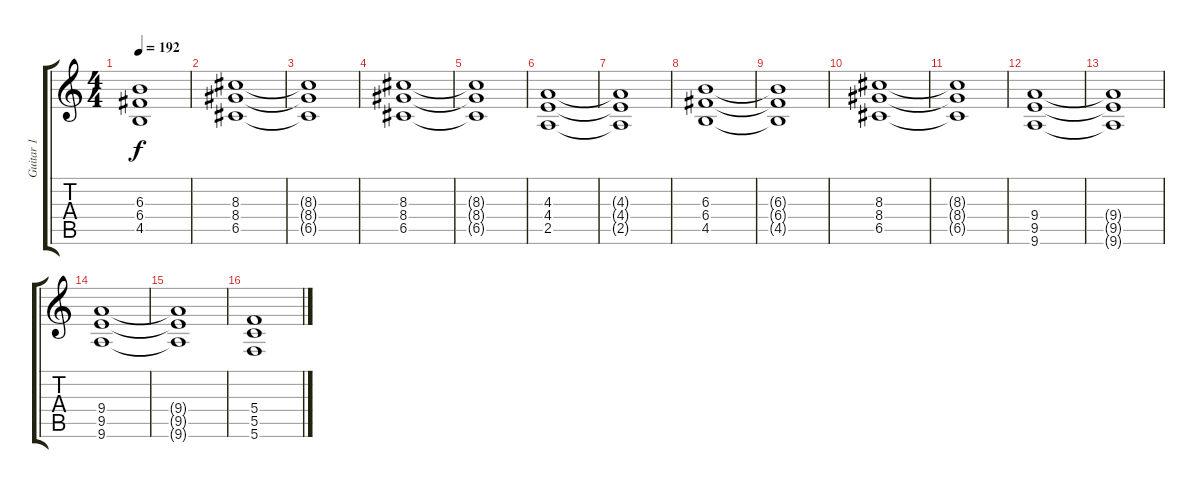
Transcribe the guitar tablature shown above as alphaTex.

\track ("Guitar 1" "Guitar 1") {instrument distortionguitar}
\staff {score tabs}
\tuning (D4 A3 F3 C3 G2 C2) {hide}
\ts (4 4)
\tempo 192
\clef g2
\ks c
(6.3{t} 6.4{t} 4.5{t}).1{dy f} |
(8.3 8.4 6.5).1 |
(8.3{t} 8.4{t} 6.5{t}).1 |
(8.3 8.4 6.5).1 |
(8.3{t} 8.4{t} 6.5{t}).1 |
(4.3 4.4 2.5).1 |
(4.3{t} 4.4{t} 2.5{t}).1 |
(6.3 6.4 4.5).1 |
(6.3{t} 6.4{t} 4.5{t}).1 |
(8.3 8.4 6.5).1 |
(8.3{t} 8.4{t} 6.5{t}).1 |
(9.4 9.5 9.6).1{volume 14} |
(9.4{t} 9.5{t} 9.6{t}).1 |
(9.4 9.5 9.6).1 |
(9.4{t} 9.5{t} 9.6{t}).1 |
(5.4 5.5 5.6).1
